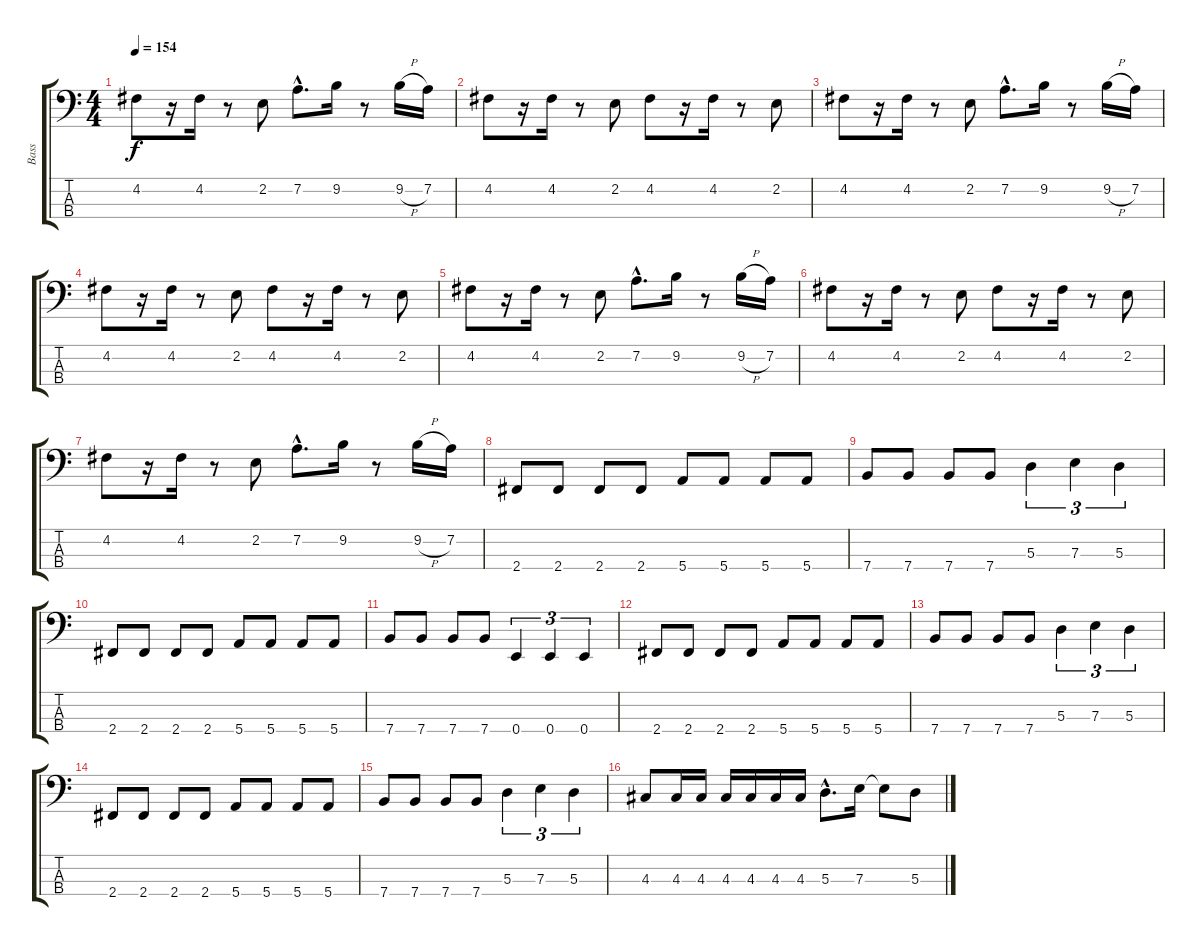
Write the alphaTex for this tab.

\track ("Bass" "Bass") {instrument electricbassfinger}
\staff {score tabs}
\tuning (G2 D2 A1 E1) {hide}
\ts (4 4)
\tempo 154
\clef f4
\ks c
4.2.8{dy f} r.16 4.2.16 r.8 2.2.8 7.2{hac}.8{d} 9.2.16 r.8 9.2{h}.16 7.2.16 |
4.2.8 r.16 4.2.16 r.8 2.2.8 4.2.8 r.16 4.2.16 r.8 2.2.8 |
4.2.8 r.16 4.2.16 r.8 2.2.8 7.2{hac}.8{d} 9.2.16 r.8 9.2{h}.16 7.2.16 |
4.2.8 r.16 4.2.16 r.8 2.2.8 4.2.8 r.16 4.2.16 r.8 2.2.8 |
4.2.8 r.16 4.2.16 r.8 2.2.8 7.2{hac}.8{d} 9.2.16 r.8 9.2{h}.16 7.2.16 |
4.2.8 r.16 4.2.16 r.8 2.2.8 4.2.8 r.16 4.2.16 r.8 2.2.8 |
4.2.8 r.16 4.2.16 r.8 2.2.8 7.2{hac}.8{d} 9.2.16 r.8 9.2{h}.16 7.2.16 |
2.4.8 2.4.8 2.4.8 2.4.8 5.4.8 5.4.8 5.4.8 5.4.8 |
7.4.8 7.4.8 7.4.8 7.4.8 5.3.4{tu (3 2)} 7.3.4{tu (3 2)} 5.3.4{tu (3 2)} |
2.4.8 2.4.8 2.4.8 2.4.8 5.4.8 5.4.8 5.4.8 5.4.8 |
7.4.8 7.4.8 7.4.8 7.4.8 0.4.4{tu (3 2)} 0.4.4{tu (3 2)} 0.4.4{tu (3 2)} |
2.4.8 2.4.8 2.4.8 2.4.8 5.4.8 5.4.8 5.4.8 5.4.8 |
7.4.8 7.4.8 7.4.8 7.4.8 5.3.4{tu (3 2)} 7.3.4{tu (3 2)} 5.3.4{tu (3 2)} |
2.4.8 2.4.8 2.4.8 2.4.8 5.4.8 5.4.8 5.4.8 5.4.8 |
7.4.8 7.4.8 7.4.8 7.4.8 5.3.4{tu (3 2)} 7.3.4{tu (3 2)} 5.3.4{tu (3 2)} |
4.3.8 4.3.16 4.3.16 4.3.16 4.3.16 4.3.16 4.3.16 5.3{hac}.8{d} 7.3.16 7.3{t}.8 5.3.8
